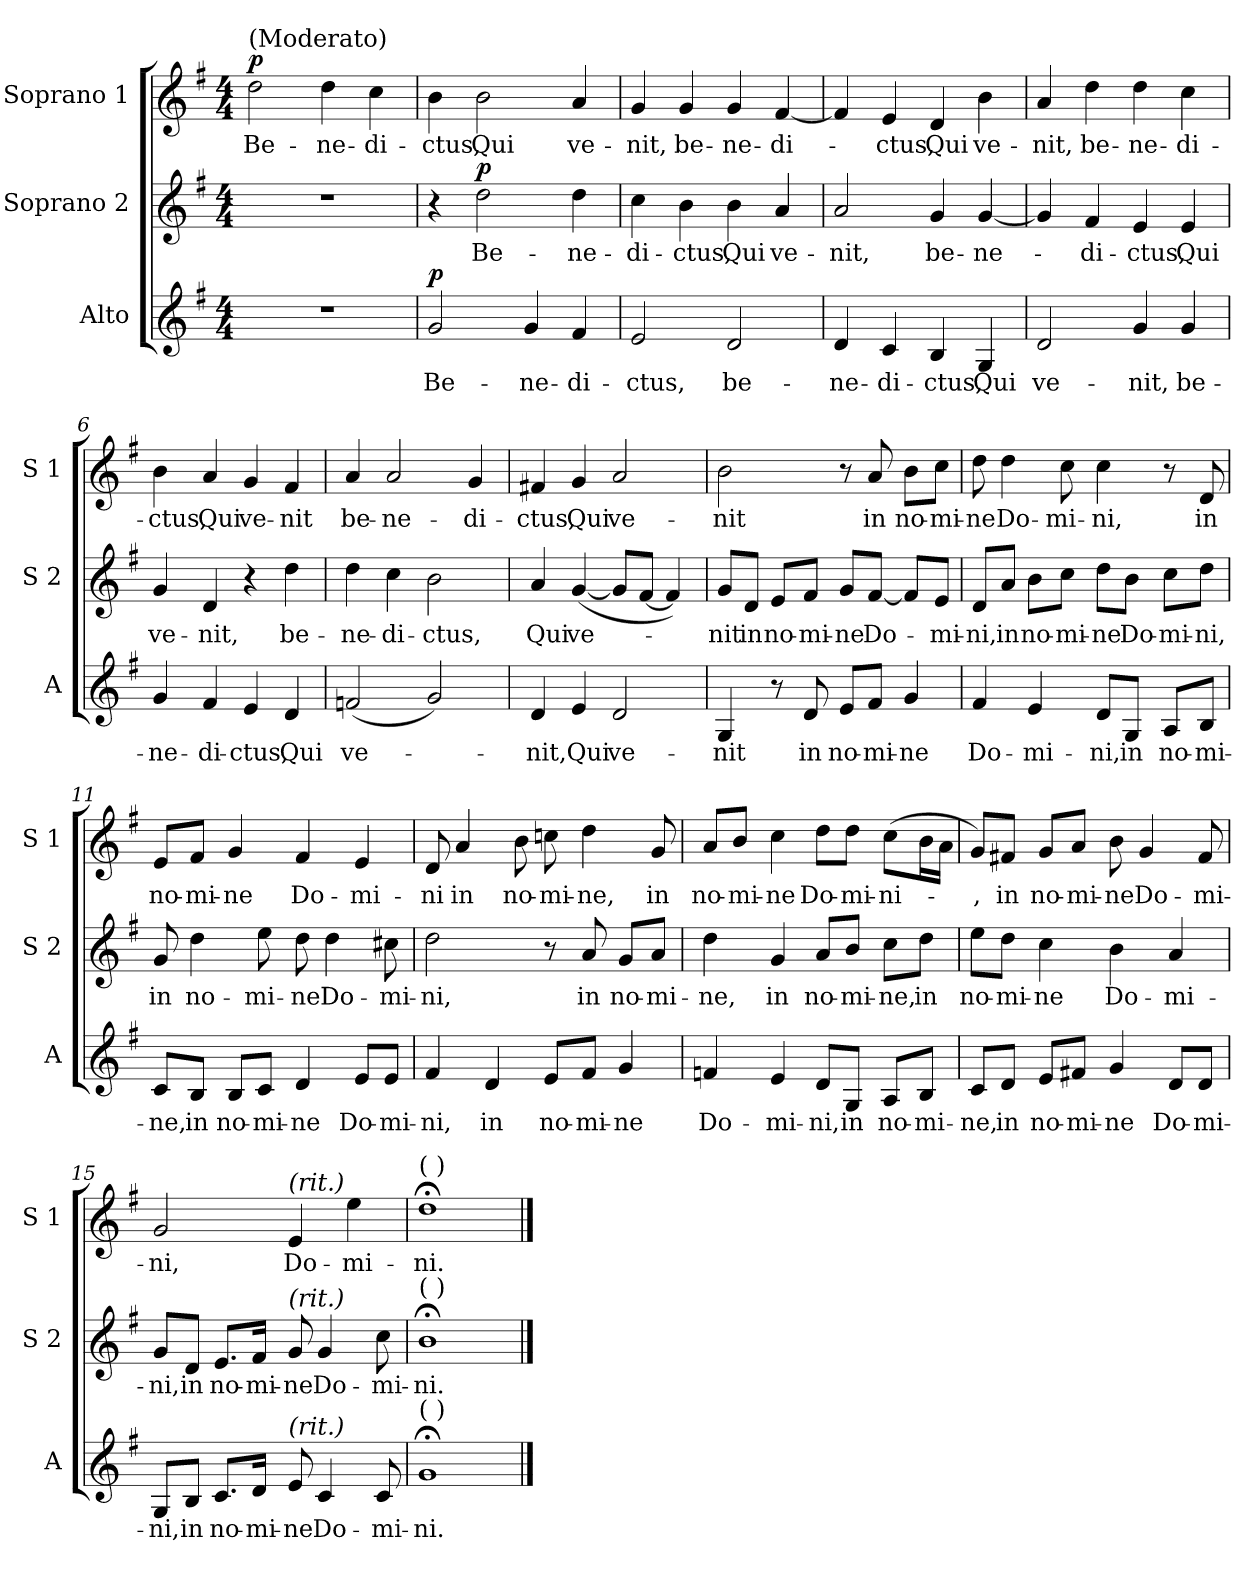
**kern	**text	**dynam	**kern	**text	**dynam	**kern	**text	**dynam
*part3	*part3	*part3	*part2	*part2	*part2	*part1	*part1	*part1
*staff3	*staff3	*staff3	*staff2	*staff2	*staff2	*staff1	*staff1	*staff1
*I"Alto	*	*	*I"Soprano 2	*	*	*I"Soprano 1	*	*
*I'A	*	*	*I'S 2	*	*	*I'S 1	*	*
*clefG2	*	*	*clefG2	*	*	*clefG2	*	*
*k[f#]	*	*	*k[f#]	*	*	*k[f#]	*	*
*G:	*	*	*G:	*	*	*G:	*	*
*M4/4	*	*	*M4/4	*	*	*M4/4	*	*
=1	=1	=1	=1	=1	=1	=1	=1	=1
!	!	!	!	!	!	!LO:TX:a:t=(Moderato)	!	!
!	!	!	!	!	!	!	!	!LO:DY:a
1r	.	.	1r	.	.	2dd\	Be-	p
.	.	.	.	.	.	4dd\	-ne-	.
.	.	.	.	.	.	4cc\	-di-	.
=2	=2	=2	=2	=2	=2	=2	=2	=2
!	!	!LO:DY:a	!	!	!	!	!	!
2g/	Be-	p	4r	.	.	4b\	-ctus,	.
!	!	!	!	!	!LO:DY:a	!	!	!
.	.	.	2dd\	Be-	p	2b\	Qui	.
4g/	-ne-	.	.	.	.	.	.	.
4f#/	-di-	.	4dd\	-ne-	.	4a/	ve-	.
=3	=3	=3	=3	=3	=3	=3	=3	=3
2e/	-ctus,	.	4cc\	-di-	.	4g/	-nit,	.
.	.	.	4b\	-ctus,	.	4g/	be-	.
2d/	be-	.	4b\	Qui	.	4g/	-ne-	.
.	.	.	4a/	ve-	.	[4f#/	-di-	.
!!LO:LB:g=z
=4	=4	=4	=4	=4	=4	=4	=4	=4
4d/	-ne-	.	2a/	-nit,	.	4f#/]	.	.
4c/	-di-	.	.	.	.	4e/	-ctus,	.
4B/	-ctus,	.	4g/	be-	.	4d/	Qui	.
4G/	Qui	.	[4g/	-ne-	.	4b\	ve-	.
=5	=5	=5	=5	=5	=5	=5	=5	=5
2d/	ve-	.	4g/]	.	.	4a/	-nit,	.
.	.	.	4f#/	-di-	.	4dd\	be-	.
4g/	-nit,	.	4e/	-ctus,	.	4dd\	-ne-	.
4g/	be-	.	4e/	Qui	.	4cc\	-di-	.
=6	=6	=6	=6	=6	=6	=6	=6	=6
4g/	-ne-	.	4g/	ve-	.	4b\	-ctus,	.
4f#/	-di-	.	4d/	-nit,	.	4a/	Qui	.
4e/	-ctus,	.	4r	.	.	4g/	ve-	.
4d/	Qui	.	4dd\	be-	.	4f#/	-nit	.
=7	=7	=7	=7	=7	=7	=7	=7	=7
(2fn/	ve-	.	4dd\	-ne-	.	4a/	be-	.
.	.	.	4cc\	-di-	.	2a/	-ne-	.
2g/)	.	.	2b\	-ctus,	.	.	.	.
.	.	.	.	.	.	4g/	-di-	.
!!LO:PB:g=z
=8	=8	=8	=8	=8	=8	=8	=8	=8
4d/	-nit,	.	4a/	Qui	.	4f#X/	-ctus,	.
4e/	Qui	.	([4g/	ve-	.	4g/	Qui	.
2d/	ve-	.	8g/L]	.	.	2a/	ve-	.
.	.	.	[8f#/J	.	.	.	.	.
.	.	.	4f#/])	.	.	.	.	.
=9	=9	=9	=9	=9	=9	=9	=9	=9
4G/	-nit	.	8g/L	-nit	.	2b\	-nit	.
.	.	.	8d/J	in	.	.	.	.
8r	.	.	8e/L	no-	.	.	.	.
8d/	in	.	8f#/J	-mi-	.	.	.	.
8e/L	no-	.	8g/L	-ne	.	8r	.	.
8f#/J	-mi-	.	[8f#/J	Do-	.	8a/	in	.
4g/	-ne	.	8f#/L]	.	.	8b\L	no-	.
.	.	.	8e/J	-mi-	.	8cc\J	-mi-	.
=10	=10	=10	=10	=10	=10	=10	=10	=10
4f#/	Do-	.	8d/L	-ni,	.	8dd\	-ne	.
.	.	.	8a/J	in	.	4dd\	Do-	.
4e/	-mi-	.	8b\L	no-	.	.	.	.
.	.	.	8cc\J	-mi-	.	8cc\	-mi-	.
8d/L	-ni,	.	8dd\L	-ne	.	4cc\	-ni,	.
8G/J	in	.	8b\J	Do-	.	.	.	.
8A/L	no-	.	8cc\L	-mi-	.	8r	.	.
8B/J	-mi-	.	8dd\J	-ni,	.	8d/	in	.
!!LO:LB:g=z
=11	=11	=11	=11	=11	=11	=11	=11	=11
8c/L	-ne,	.	8g/	in	.	8e/L	no-	.
8B/J	in	.	4dd\	no-	.	8f#/J	-mi-	.
8B/L	no-	.	.	.	.	4g/	-ne	.
8c/J	-mi-	.	8ee\	-mi-	.	.	.	.
4d/	-ne	.	8dd\	-ne	.	4f#/	Do-	.
.	.	.	4dd\	Do-	.	.	.	.
8e/L	Do-	.	.	.	.	4e/	-mi-	.
8e/J	-mi-	.	8cc#X\	-mi-	.	.	.	.
=12	=12	=12	=12	=12	=12	=12	=12	=12
4f#/	-ni,	.	2dd\	-ni,	.	8d/	-ni	.
.	.	.	.	.	.	4a/	in	.
4d/	in	.	.	.	.	.	.	.
.	.	.	.	.	.	8b\	no-	.
8e/L	no-	.	8r	.	.	8ccn\	-mi-	.
8f#/J	-mi-	.	8a/	in	.	4dd\	-ne,	.
4g/	-ne	.	8g/L	no-	.	.	.	.
.	.	.	8a/J	-mi-	.	8g/	in	.
=13	=13	=13	=13	=13	=13	=13	=13	=13
4fn/	Do-	.	4dd\	-ne,	.	8a/L	no-	.
.	.	.	.	.	.	8b/J	-mi-	.
4e/	-mi-	.	4g/	in	.	4cc\	-ne	.
8d/L	-ni,	.	8a/L	no-	.	8dd\L	Do-	.
8G/J	in	.	8b/J	-mi-	.	8dd\J	-mi-	.
8A/L	no-	.	8cc\L	-ne,	.	(8cc\L	-ni-	.
8B/J	-mi-	.	8dd\J	in	.	16b\L	.	.
.	.	.	.	.	.	16a\JJ	.	.
!!LO:LB:g=z
=14	=14	=14	=14	=14	=14	=14	=14	=14
8c/L	-ne,	.	8ee\L	no-	.	8g/L)	-,	.
8d/J	in	.	8dd\J	-mi-	.	8f#X/J	in	.
8e/L	no-	.	4cc\	-ne	.	8g/L	no-	.
8f#X/J	-mi-	.	.	.	.	8a/J	-mi-	.
4g/	-ne	.	4b\	Do-	.	8b\	-ne	.
.	.	.	.	.	.	4g/	Do-	.
8d/L	Do-	.	4a/	-mi-	.	.	.	.
8d/J	-mi-	.	.	.	.	8f#/	-mi-	.
=15	=15	=15	=15	=15	=15	=15	=15	=15
8G/L	-ni,	.	8g/L	-ni,	.	2g/	-ni,	.
8B/J	in	.	8d/J	in	.	.	.	.
8.c/L	no-	.	8.e/L	no-	.	.	.	.
16d/Jk	-mi-	.	16f#/Jk	-mi-	.	.	.	.
!	!	!	!	!	!	!LO:TX:a:i:t=(rit.)	!	!
!	!	!	!LO:TX:a:i:t=(rit.)	!	!	!	!	!
!LO:TX:a:i:t=(rit.)	!	!	!	!	!	!	!	!
8e/	-ne	.	8g/	-ne	.	4e/	Do-	.
4c/	Do-	.	4g/	Do-	.	.	.	.
.	.	.	.	.	.	4ee\	-mi-	.
8c/	-mi-	.	8cc\	-mi-	.	.	.	.
=16	=16	=16	=16	=16	=16	=16	=16	=16
!	!	!	!	!	!	!LO:TX:a:t=(    )	!	!
!	!	!	!LO:TX:a:t=(    )	!	!	!	!	!
!LO:TX:a:t=(    )	!	!	!	!	!	!	!	!
1g;<	-ni.	.	1b;<	-ni.	.	1dd;<	-ni.	.
==	==	==	==	==	==	==	==	==
*-	*-	*-	*-	*-	*-	*-	*-	*-
